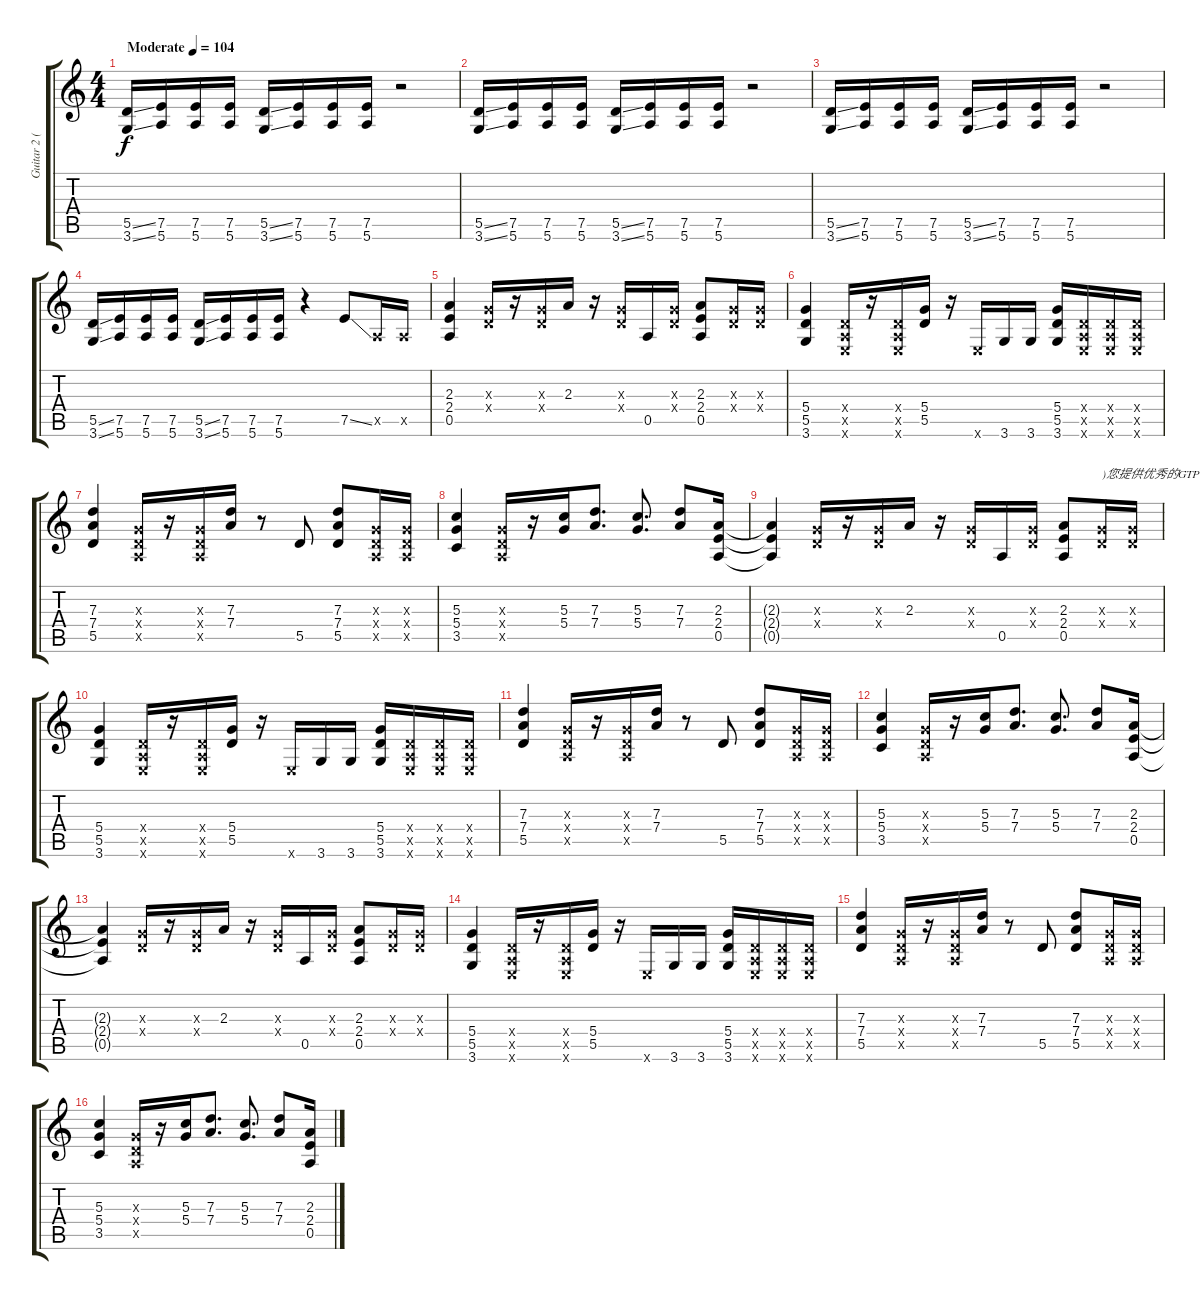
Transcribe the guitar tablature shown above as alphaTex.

\track ("Guitar 2 (Rhythm & Outro)" "Guitar 2 (") {instrument distortionguitar}
\staff {score tabs}
\tuning (E4 B3 G3 D3 A2 E2) {hide}
\ts (4 4)
\tempo (104 "Moderate")
\clef g2
\ks c
(5.5{ss} 3.6{ss}).16{dy f instrument distortionguitar} (7.5 5.6).16 (7.5 5.6).16 (7.5 5.6).16 (5.5{ss} 3.6{ss}).16 (7.5 5.6).16 (7.5 5.6).16 (7.5 5.6).16 r.2 |
(5.5{ss} 3.6{ss}).16 (7.5 5.6).16 (7.5 5.6).16 (7.5 5.6).16 (5.5{ss} 3.6{ss}).16 (7.5 5.6).16 (7.5 5.6).16 (7.5 5.6).16 r.2 |
(5.5{ss} 3.6{ss}).16 (7.5 5.6).16 (7.5 5.6).16 (7.5 5.6).16 (5.5{ss} 3.6{ss}).16 (7.5 5.6).16 (7.5 5.6).16 (7.5 5.6).16 r.2 |
(5.5{ss} 3.6{ss}).16 (7.5 5.6).16 (7.5 5.6).16 (7.5 5.6).16 (5.5{ss} 3.6{ss}).16 (7.5 5.6).16 (7.5 5.6).16 (7.5 5.6).16 r.4 7.5{ss}.8 0.5{x}.16 0.5{x}.16 |
(2.3 2.4 0.5).4 (0.3{x} 0.4{x}).16 r.16 (0.3{x} 0.4{x}).16 2.3.16 r.16 (0.3{x} 0.4{x}).16 0.5.16 (0.3{x} 0.4{x}).16 (2.3 2.4 0.5).8 (0.3{x} 0.4{x}).16 (0.3{x} 0.4{x}).16 |
(5.4 5.5 3.6).4 (0.4{x} 0.5{x} 0.6{x}).16 r.16 (0.4{x} 0.5{x} 0.6{x}).16 (5.4 5.5).16 r.16 0.6{x}.16 3.6.16 3.6.16 (5.4 5.5 3.6).16 (0.4{x} 0.5{x} 0.6{x}).16 (0.4{x} 0.5{x} 0.6{x}).16 (0.4{x} 0.5{x} 0.6{x}).16 |
(7.3 7.4 5.5).4 (0.3{x} 0.4{x} 0.5{x}).16 r.16 (0.3{x} 0.4{x} 0.5{x}).16 (7.3 7.4).16 r.8 5.5.8 (7.3 7.4 5.5).8 (0.3{x} 0.4{x} 0.5{x}).16 (0.3{x} 0.4{x} 0.5{x}).16 |
(5.3 5.4 3.5).4 (0.3{x} 0.4{x} 0.5{x}).16 r.16 (5.3 5.4).16 (7.3 7.4).8{d} (5.3 5.4).8{d} (7.3 7.4).8 (2.3 2.4 0.5).16 |
(2.3{t} 2.4{t} 0.5{t}).4 (0.3{x} 0.4{x}).16 r.16 (0.3{x} 0.4{x}).16 2.3.16 r.16 (0.3{x} 0.4{x}).16 0.5.16 (0.3{x} 0.4{x}).16 (2.3 2.4 0.5).8 (0.3{x} 0.4{x}).16{txt ")您提供优秀的GTP"} (0.3{x} 0.4{x}).16 |
(5.4 5.5 3.6).4 (0.4{x} 0.5{x} 0.6{x}).16 r.16 (0.4{x} 0.5{x} 0.6{x}).16 (5.4 5.5).16 r.16 0.6{x}.16 3.6.16 3.6.16 (5.4 5.5 3.6).16 (0.4{x} 0.5{x} 0.6{x}).16 (0.4{x} 0.5{x} 0.6{x}).16 (0.4{x} 0.5{x} 0.6{x}).16 |
(7.3 7.4 5.5).4 (0.3{x} 0.4{x} 0.5{x}).16 r.16 (0.3{x} 0.4{x} 0.5{x}).16 (7.3 7.4).16 r.8 5.5.8 (7.3 7.4 5.5).8 (0.3{x} 0.4{x} 0.5{x}).16 (0.3{x} 0.4{x} 0.5{x}).16 |
(5.3 5.4 3.5).4 (0.3{x} 0.4{x} 0.5{x}).16 r.16 (5.3 5.4).16 (7.3 7.4).8{d} (5.3 5.4).8{d} (7.3 7.4).8 (2.3 2.4 0.5).16 |
(2.3{t} 2.4{t} 0.5{t}).4 (0.3{x} 0.4{x}).16 r.16 (0.3{x} 0.4{x}).16 2.3.16 r.16 (0.3{x} 0.4{x}).16 0.5.16 (0.3{x} 0.4{x}).16 (2.3 2.4 0.5).8 (0.3{x} 0.4{x}).16 (0.3{x} 0.4{x}).16 |
(5.4 5.5 3.6).4 (0.4{x} 0.5{x} 0.6{x}).16 r.16 (0.4{x} 0.5{x} 0.6{x}).16 (5.4 5.5).16 r.16 0.6{x}.16 3.6.16 3.6.16 (5.4 5.5 3.6).16 (0.4{x} 0.5{x} 0.6{x}).16 (0.4{x} 0.5{x} 0.6{x}).16 (0.4{x} 0.5{x} 0.6{x}).16 |
(7.3 7.4 5.5).4 (0.3{x} 0.4{x} 0.5{x}).16 r.16 (0.3{x} 0.4{x} 0.5{x}).16 (7.3 7.4).16 r.8 5.5.8 (7.3 7.4 5.5).8 (0.3{x} 0.4{x} 0.5{x}).16 (0.3{x} 0.4{x} 0.5{x}).16 |
(5.3 5.4 3.5).4 (0.3{x} 0.4{x} 0.5{x}).16 r.16 (5.3 5.4).16 (7.3 7.4).8{d} (5.3 5.4).8{d} (7.3 7.4).8 (2.3 2.4 0.5).16
